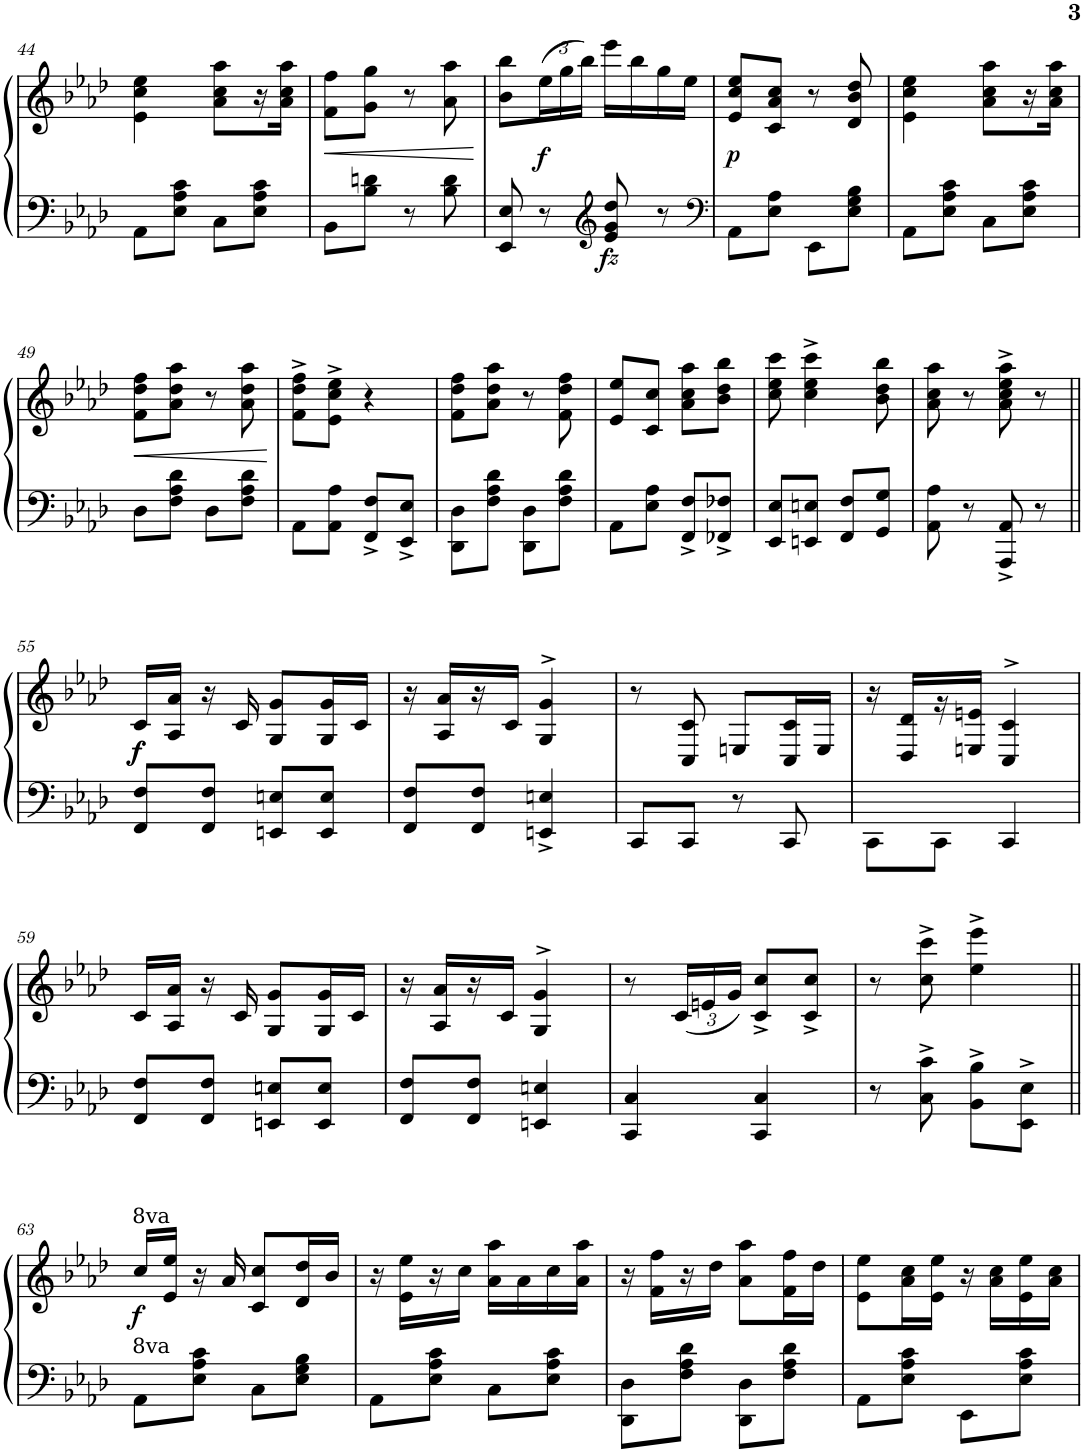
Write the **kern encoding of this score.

**kern	**kern	**dynam
*part1	*part1	*part1
*staff2	*staff1	*staff1/2
*I"Piano	*	*
*I'Pno.	*	*
!!LO:PB:g=z
*clefF4	*clefG2	*
*k[b-e-a-d-]	*k[b-e-a-d-]	*
*M2/4	*M2/4	*
=44	=44	=44
8AA-\L	4e-\ 4cc\ 4ee-\	.
8E-\ 8A-\ 8c\J	.	.
8C\L	8a-\ 8cc\ 8aa-\L	.
8E-\ 8A-\ 8c\J	16r	.
.	16a-\ 16cc\ 16aa-\JJ	.
=45	=45	=45
!	!	!LO:HP:b
8BB-\L	8f\ 8ff\L	<
8B-\ 8dn\J	8g\ 8gg\J	.
8r	8r	.
8B-\ 8d\	8a-\ 8aa-\	.
.	.	[
=46	=46	=46
8EE-/ 8E-/	8b-\ 8bb-\L	.
*	*Xbrackettup	*
!	!	!LO:DY:b
8r	(24ee-\L	f
.	24gg\	.
.	24bb-\JJ)	.
*clefG2	*	*
!	!	!LO:DY:b=2
8e-/ 8g/ 8dd-/	16eee-\LL	fz
.	16bb-\	.
8r	16gg\	.
.	16ee-\JJ	.
=47	=47	=47
*clefF4	*	*
!	!	!LO:DY:b
8AA-\L	8e-/ 8cc/ 8ee-/L	p
8E-\ 8A-\J	8c/ 8a-/ 8cc/J	.
8EE-\L	8r	.
8E-\ 8G\ 8B-\J	8d-/ 8b-/ 8dd-/	.
=48	=48	=48
8AA-\L	4e-\ 4cc\ 4ee-\	.
8E-\ 8A-\ 8c\J	.	.
8C\L	8a-\ 8cc\ 8aa-\L	.
8E-\ 8A-\ 8c\J	16r	.
.	16a-\ 16cc\ 16aa-\JJ	.
!!LO:LB:g=z
=49	=49	=49
!	!	!LO:HP:b
8D-\L	8f\ 8dd-\ 8ff\L	<
8F\ 8A-\ 8d-\J	8a-\ 8dd-\ 8aa-\J	.
8D-\L	8r	.
8F\ 8A-\ 8d-\J	8a-\ 8dd-\ 8aa-\	.
.	.	[
=50	=50	=50
8AA-\L	8f\^ 8dd-\^ 8ff\^L	.
8AA-\ 8A-\J	8e-\^ 8cc\^ 8ee-\^J	.
8FF/^ 8F/^L	4r	.
8EE-/^ 8E-/^J	.	.
=51	=51	=51
8DD-\ 8D-\L	8f\ 8dd-\ 8ff\L	.
8F\ 8A-\ 8d-\J	8a-\ 8dd-\ 8aa-\J	.
8DD-\ 8D-\L	8r	.
8F\ 8A-\ 8d-\J	8f\ 8dd-\ 8ff\	.
=52	=52	=52
8AA-\L	8e-/ 8ee-/L	.
8E-\ 8A-\J	8c/ 8cc/J	.
8FF/^ 8F/^L	8a-\ 8cc\ 8aa-\L	.
8FF-X/^ 8F-X/^J	8b-\ 8dd-\ 8bb-\J	.
=53	=53	=53
8EE-/ 8E-/L	8cc\ 8ee-\ 8ccc\	.
8EEn/ 8En/J	4cc\^ 4ee-\^ 4ccc\^	.
8FF/ 8F/L	.	.
8GG/ 8G/J	8b-\ 8dd-\ 8bb-\	.
=54	=54	=54
8AA-\ 8A-\	8a-\ 8cc\ 8aa-\	.
8r	8r	.
8AAA-/^ 8AA-/^	8a-\^ 8cc\^ 8ee-\^ 8aa-\^	.
8r	8r	.
!!LO:LB:g=z
=55||	=55||	=55||
!	!	!LO:DY:b
!	!	!LO:DY:n=1:b
8FF/ 8F/L	16c/LL	f f
.	16A-/ 16a-/JJ	.
8FF/ 8F/J	16r	.
.	16c/	.
8EEn/ 8En/L	8G/ 8g/L	.
8EE/ 8E/J	16G/ 16g/L	.
.	16c/JJ	.
=56	=56	=56
8FF/ 8F/L	16r	.
.	16A-/ 16a-/LL	.
8FF/ 8F/J	16r	.
.	16c/JJ	.
4EEn/^ 4En/^	4G/^> 4g/^>	.
=57	=57	=57
8CC/L	8r	.
8CC/J	8C/ 8c/	.
8r	8En/L	.
8CC/	16C/ 16c/L	.
.	16E/JJ	.
=58	=58	=58
8CC\L	16r	.
.	16D-/ 16d-/LL	.
8CC\J	16r	.
.	16En/ 16en/JJ	.
4CC/	4C/^> 4c/^>	.
!!LO:LB:g=z
=59	=59	=59
8FF/ 8F/L	16c/LL	.
.	16A-/ 16a-/JJ	.
8FF/ 8F/J	16r	.
.	16c/	.
8EEn/ 8En/L	8G/ 8g/L	.
8EE/ 8E/J	16G/ 16g/L	.
.	16c/JJ	.
=60	=60	=60
8FF/ 8F/L	16r	.
.	16A-/ 16a-/LL	.
8FF/ 8F/J	16r	.
.	16c/JJ	.
4EEn/ 4En/	4G/^> 4g/^>	.
=61	=61	=61
4CC/ 4C/	8r	.
.	(24c/LL	.
.	24en/	.
.	24g/JJ)	.
4CC/ 4C/	8c/^ 8cc/^L	.
.	8c/^ 8cc/^J	.
=62	=62	=62
8r	8r	.
8C\^ 8c\^	8cc\^ 8ccc\^	.
8BB-\^ 8B-\^L	4ee-\^ 4eee-\^	.
8EE-\^ 8E-\^J	.	.
!!LO:LB:g=z
=63||	=63||	=63||
!	!LO:TX:a:t=8va	!
!LO:TX:a:t=8va	!	!
!	!	!LO:DY:b
8AA-\L	16cc/LL	f
.	16e-/ 16ee-/JJ	.
8E-\ 8A-\ 8c\J	16r	.
.	16a-/	.
8C\L	8c/ 8cc/L	.
8E-\ 8G\ 8B-\J	16d-/ 16dd-/L	.
.	16b-/JJ	.
=64	=64	=64
8AA-\L	16r	.
.	16e-\ 16ee-\LL	.
8E-\ 8A-\ 8c\J	16r	.
.	16cc\JJ	.
8C\L	16a-\ 16aa-\LL	.
.	16a-\	.
8E-\ 8A-\ 8c\J	16cc\	.
.	16a-\ 16aa-\JJ	.
=65	=65	=65
8DD-\ 8D-\L	16r	.
.	16f\ 16ff\LL	.
8F\ 8A-\ 8d-\J	16r	.
.	16dd-\JJ	.
8DD-\ 8D-\L	8a-\ 8aa-\L	.
8F\ 8A-\ 8d-\J	16f\ 16ff\L	.
.	16dd-\JJ	.
=66	=66	=66
8AA-\L	8e-\ 8ee-\L	.
8E-\ 8A-\ 8c\J	16a-\ 16cc\L	.
.	16e-\ 16ee-\JJ	.
8EE-\L	16r	.
.	16a-\ 16cc\LL	.
8E-\ 8A-\ 8c\J	16e-\ 16ee-\	.
.	16a-\ 16cc\JJ	.
=	=	=
*-	*-	*-
